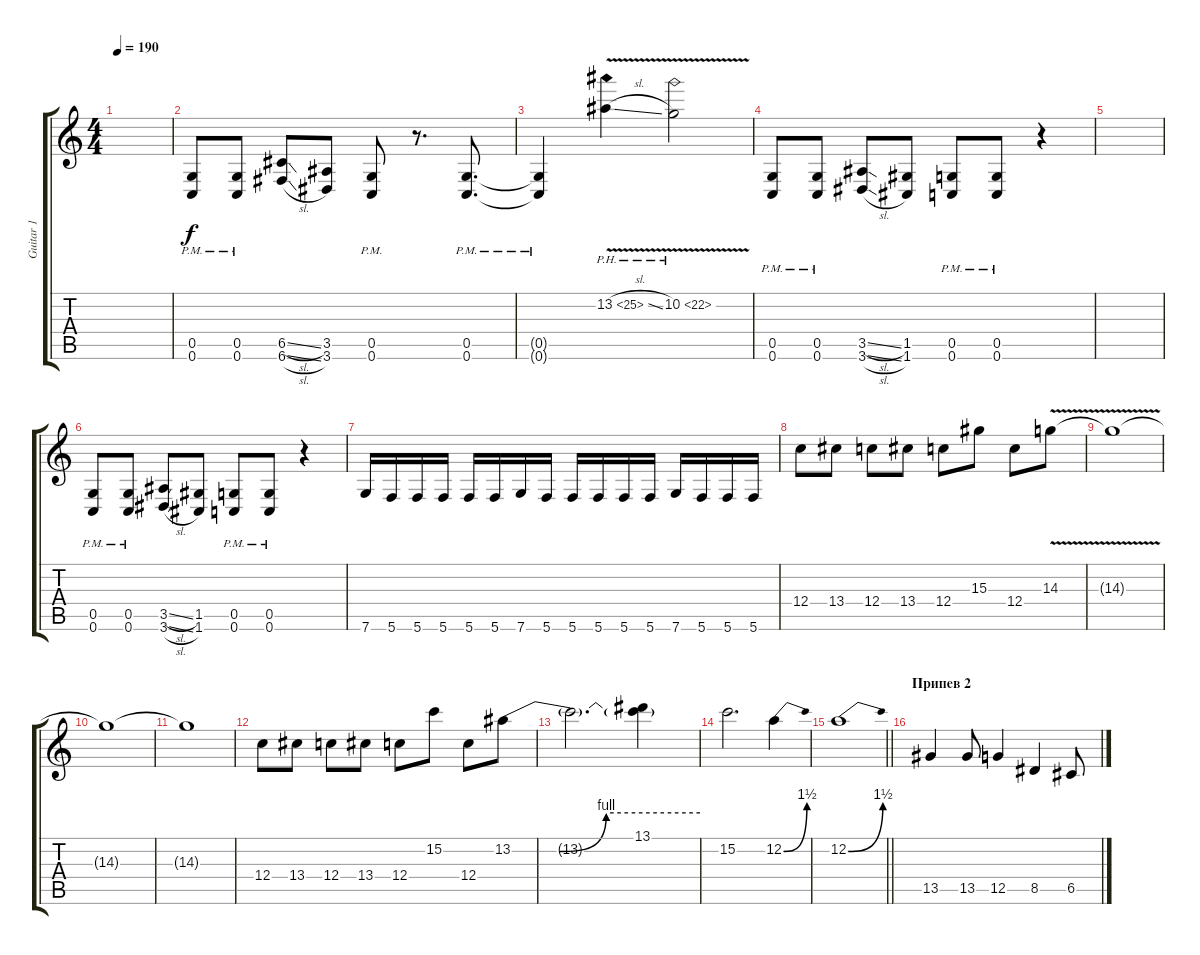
\track ("Guitar 1" "Guitar 1") {instrument distortionguitar}
\staff {score tabs}
\tuning (D4 A3 F3 C3 G2 C2) {hide}
\ts (4 4)
\tempo 190
\clef g2
\ks c
|
(0.5{pm} 0.6{pm}).8 (0.5{pm} 0.6{pm}).8 (6.5{sl} 6.6{sl}).8 (3.5 3.6).8 (0.5{pm} 0.6{pm}).8 r.8{d} (0.5{pm} 0.6{pm}).8{d} |
(0.5{pm t} 0.6{pm t}).4 13.2{ph 12 v sl}.4 10.2{ph 12 v}.2 |
(0.5{pm} 0.6{pm}).8 (0.5{pm} 0.6{pm}).8 (3.5{sl} 3.6{sl}).8 (1.5 1.6).8 (0.5{pm} 0.6{pm}).8 (0.5{pm} 0.6{pm}).8 r.4 |
|
(0.5{pm} 0.6{pm}).8 (0.5{pm} 0.6{pm}).8 (3.5{sl} 3.6{sl}).8 (1.5 1.6).8 (0.5{pm} 0.6{pm}).8 (0.5{pm} 0.6{pm}).8 r.4 |
7.6.16 5.6.16 5.6.16 5.6.16 5.6.16 5.6.16 7.6.16 5.6.16 5.6.16 5.6.16 5.6.16 5.6.16 7.6.16 5.6.16 5.6.16 5.6.16 |
12.4.8 13.4.8 12.4.8 13.4.8 12.4.8 15.3.8 12.4.8 14.3{v}.8{volume 7} |
14.3{t}.1 |
14.3{t}.1 |
14.3{t}.1 |
12.4.8{volume 13} 13.4.8 12.4.8 13.4.8 12.4.8 15.2.8 12.4.8 13.2{be (custom 0 0 15 0 30 4 60 4)}.8 |
13.2{t}.2{d} (13.1 13.2{t}).4 |
15.2.2{d} 12.2{be (bend 0 0 60 6)}.4 |
\barLineRight lightlight
12.2{be (bend 0 0 60 6)}.1 |
\section ("" "Припев 2")
13.5.4 13.5.8 12.5.4 8.5.4 6.5.8
